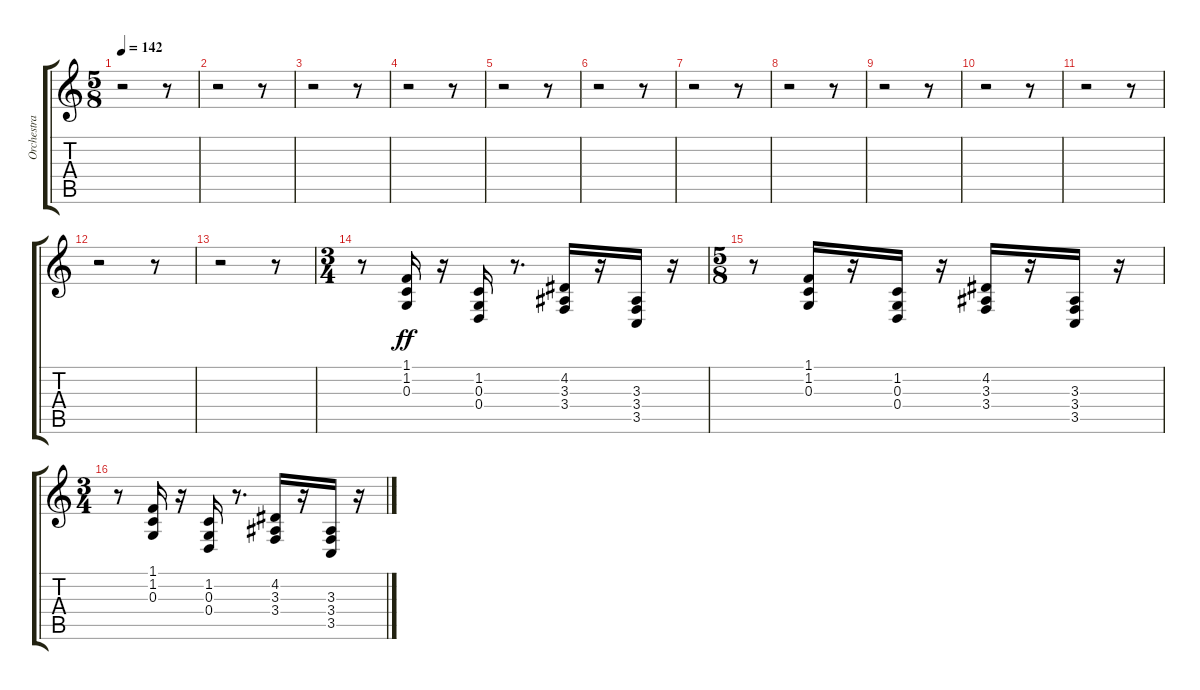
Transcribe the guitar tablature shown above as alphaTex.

\track ("Orchestra hit                       " "Orchestra ") {instrument orchestrahit}
\staff {score tabs}
\tuning (E4 B3 G3 D3 A2 E2) {hide}
\ts (5 8)
\tempo 142
\clef g2
\ks c
r.2{dy ff} r.8 |
r.2 r.8 |
r.2 r.8 |
r.2 r.8 |
r.2 r.8 |
r.2 r.8 |
r.2 r.8 |
r.2 r.8 |
r.2 r.8 |
r.2 r.8 |
r.2 r.8 |
r.2 r.8 |
r.2 r.8 |
\ts (3 4)
r.8 (1.1 1.2 0.3).16 r.16 (1.2 0.3 0.4).16 r.8{d} (4.2 3.3 3.4).16 r.16 (3.3 3.4 3.5).16 r.16 |
\ts (5 8)
r.8 (1.1 1.2 0.3).16 r.16 (1.2 0.3 0.4).16 r.16 (4.2 3.3 3.4).16 r.16 (3.3 3.4 3.5).16 r.16 |
\ts (3 4)
r.8 (1.1 1.2 0.3).16 r.16 (1.2 0.3 0.4).16 r.8{d} (4.2 3.3 3.4).16 r.16 (3.3 3.4 3.5).16 r.16
